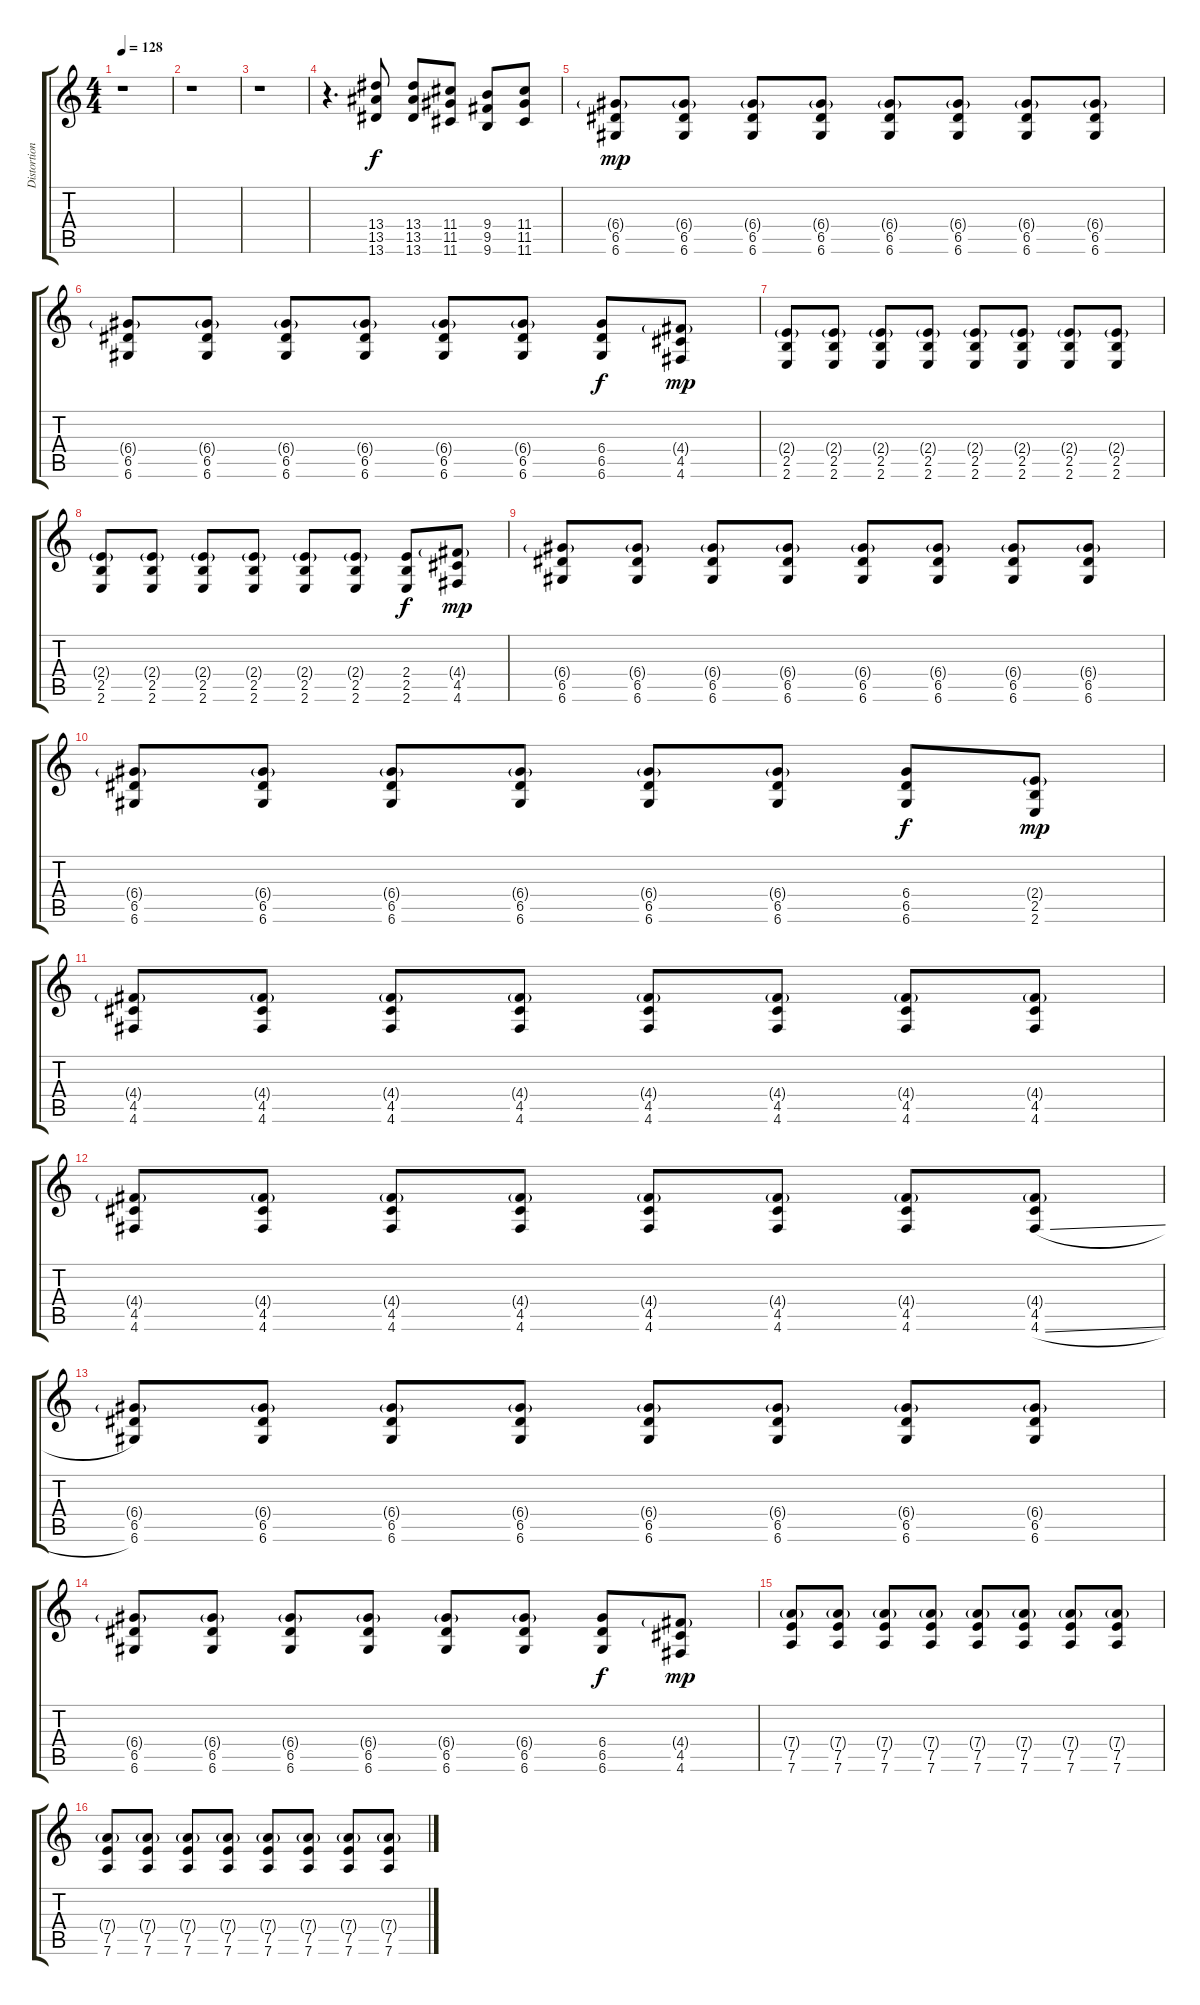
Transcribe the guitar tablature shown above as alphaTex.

\track ("Distortion Guitar" "Distortion") {instrument distortionguitar}
\staff {score tabs}
\tuning (E4 B3 G3 D3 A2 D2) {hide}
\ts (4 4)
\tempo 128
\clef g2
\ks c
r.1{dy f} |
r.1 |
r.1 |
r.4{d} (13.4 13.5 13.6).8 (13.4 13.5 13.6).8 (11.4 11.5 11.6).8 (9.4 9.5 9.6).8 (11.4 11.5 11.6).8 |
(6.4{g} 6.5 6.6).8{dy mp} (6.4{g} 6.5 6.6).8 (6.4{g} 6.5 6.6).8 (6.4{g} 6.5 6.6).8 (6.4{g} 6.5 6.6).8 (6.4{g} 6.5 6.6).8 (6.4{g} 6.5 6.6).8 (6.4{g} 6.5 6.6).8 |
(6.4{g} 6.5 6.6).8 (6.4{g} 6.5 6.6).8 (6.4{g} 6.5 6.6).8 (6.4{g} 6.5 6.6).8 (6.4{g} 6.5 6.6).8 (6.4{g} 6.5 6.6).8 (6.4 6.5 6.6).8{dy f} (4.4{g} 4.5 4.6).8{dy mp} |
(2.4{g} 2.5 2.6).8 (2.4{g} 2.5 2.6).8 (2.4{g} 2.5 2.6).8 (2.4{g} 2.5 2.6).8 (2.4{g} 2.5 2.6).8 (2.4{g} 2.5 2.6).8 (2.4{g} 2.5 2.6).8 (2.4{g} 2.5 2.6).8 |
(2.4{g} 2.5 2.6).8 (2.4{g} 2.5 2.6).8 (2.4{g} 2.5 2.6).8 (2.4{g} 2.5 2.6).8 (2.4{g} 2.5 2.6).8 (2.4{g} 2.5 2.6).8 (2.4 2.5 2.6).8{dy f} (4.4{g} 4.5 4.6).8{dy mp} |
(6.4{g} 6.5 6.6).8 (6.4{g} 6.5 6.6).8 (6.4{g} 6.5 6.6).8 (6.4{g} 6.5 6.6).8 (6.4{g} 6.5 6.6).8 (6.4{g} 6.5 6.6).8 (6.4{g} 6.5 6.6).8 (6.4{g} 6.5 6.6).8 |
(6.4{g} 6.5 6.6).8 (6.4{g} 6.5 6.6).8 (6.4{g} 6.5 6.6).8 (6.4{g} 6.5 6.6).8 (6.4{g} 6.5 6.6).8 (6.4{g} 6.5 6.6).8 (6.4 6.5 6.6).8{dy f} (2.4{g} 2.5 2.6).8{dy mp} |
(4.4{g} 4.5 4.6).8 (4.4{g} 4.5 4.6).8 (4.4{g} 4.5 4.6).8 (4.4{g} 4.5 4.6).8 (4.4{g} 4.5 4.6).8 (4.4{g} 4.5 4.6).8 (4.4{g} 4.5 4.6).8 (4.4{g} 4.5 4.6).8 |
(4.4{g} 4.5 4.6).8 (4.4{g} 4.5 4.6).8 (4.4{g} 4.5 4.6).8 (4.4{g} 4.5 4.6).8 (4.4{g} 4.5 4.6).8 (4.4{g} 4.5 4.6).8 (4.4{g} 4.5 4.6).8 (4.4{g} 4.5 4.6{sl}).8 |
(6.4{g} 6.5 6.6).8 (6.4{g} 6.5 6.6).8 (6.4{g} 6.5 6.6).8 (6.4{g} 6.5 6.6).8 (6.4{g} 6.5 6.6).8 (6.4{g} 6.5 6.6).8 (6.4{g} 6.5 6.6).8 (6.4{g} 6.5 6.6).8 |
(6.4{g} 6.5 6.6).8 (6.4{g} 6.5 6.6).8 (6.4{g} 6.5 6.6).8 (6.4{g} 6.5 6.6).8 (6.4{g} 6.5 6.6).8 (6.4{g} 6.5 6.6).8 (6.4 6.5 6.6).8{dy f} (4.4{g} 4.5 4.6).8{dy mp} |
(7.4{g} 7.5 7.6).8 (7.4{g} 7.5 7.6).8 (7.4{g} 7.5 7.6).8 (7.4{g} 7.5 7.6).8 (7.4{g} 7.5 7.6).8 (7.4{g} 7.5 7.6).8 (7.4{g} 7.5 7.6).8 (7.4{g} 7.5 7.6).8 |
(7.4{g} 7.5 7.6).8 (7.4{g} 7.5 7.6).8 (7.4{g} 7.5 7.6).8 (7.4{g} 7.5 7.6).8 (7.4{g} 7.5 7.6).8 (7.4{g} 7.5 7.6).8 (7.4{g} 7.5 7.6).8 (7.4{g} 7.5 7.6).8
